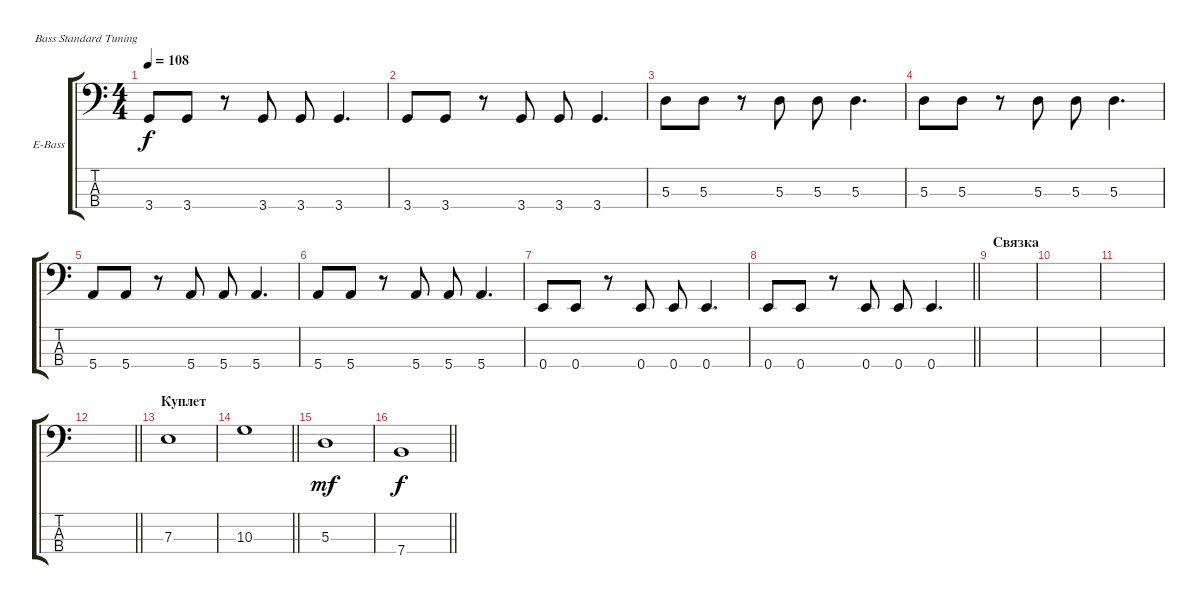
\bracketExtendMode groupsimilarinstruments
\firstSystemTrackNameOrientation horizontal
\otherSystemsTrackNameOrientation horizontal
\track ("А. Андреев" "E-Bass") {instrument electricbassfinger}
\staff {score tabs}
\tuning (G2 D2 A1 E1)
\ts (4 4)
\tempo 108
\clef f4
\scale
0.333333
\ks c
3.4.8{dy f} 3.4.8 r.8 3.4.8 3.4.8 3.4.4{d} |
\scale
0.333333 3.4.8 3.4.8 r.8 3.4.8 3.4.8 3.4.4{d} |
\scale
0.333333 5.3.8 5.3.8 r.8 5.3.8 5.3.8 5.3.4{d} |
\scale
0.333333 5.3.8 5.3.8 r.8 5.3.8 5.3.8 5.3.4{d} |
\scale
0.333333 5.4.8 5.4.8 r.8 5.4.8 5.4.8 5.4.4{d} |
\scale
0.333333 5.4.8 5.4.8 r.8 5.4.8 5.4.8 5.4.4{d} |
\scale
0.333333 0.4.8 0.4.8 r.8 0.4.8 0.4.8 0.4.4{d} |
\scale
0.333333
\barLineRight lightlight
0.4.8 0.4.8 r.8 0.4.8 0.4.8 0.4.4{d} |
\section ("" "Связка")
\scale
0.333333 |
\scale
0.333333 |
\scale
0.333333 |
\scale
0.333333
\barLineRight lightlight
|
\section ("" "Куплет")
\scale
0.333333 7.3.1 |
\scale
0.333333
\barLineRight lightlight
10.3.1 |
\scale
0.333333 5.3.1{dy mf} |
\scale
0.333333
\barLineRight lightlight
7.4.1{dy f}
